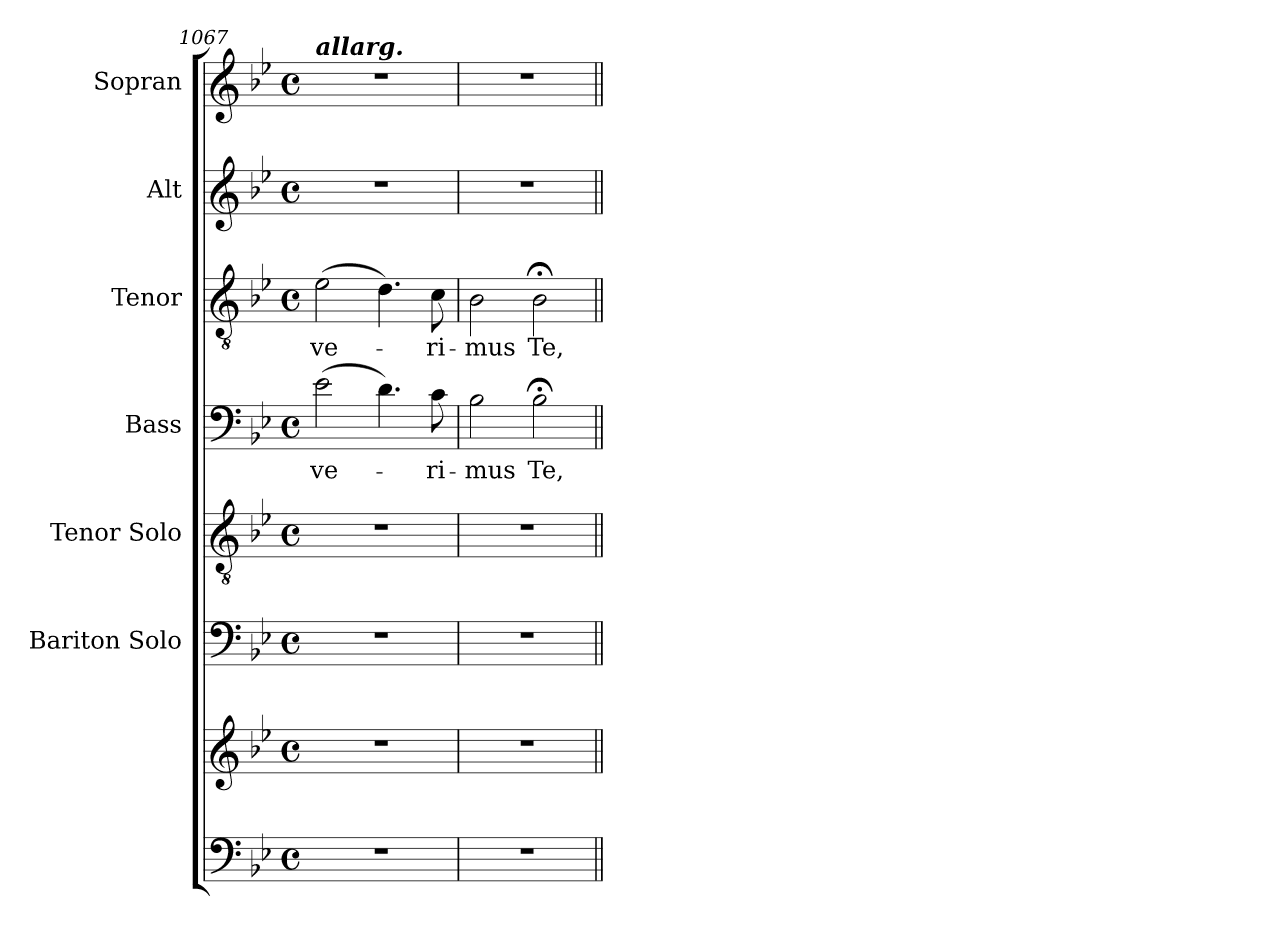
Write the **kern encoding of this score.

**kern	**kern	**kern	**kern	**kern	**text	**kern	**text	**kern	**kern
*part7	*part7	*part6	*part5	*part4	*part4	*part3	*part3	*part2	*part1
*staff8	*staff7	*staff6	*staff5	*staff4	*staff4	*staff3	*staff3	*staff2	*staff1
*	*	*I"Bariton Solo	*I"Tenor Solo	*I"Bass	*	*I"Tenor	*	*I"Alt	*I"Sopran
*	*	*	*	*I'B.	*	*I'T.	*	*I'A.	*I'S.
*clefF4	*clefG2	*clefF4	*clefGv2	*clefF4	*	*clefGv2	*	*clefG2	*clefG2
*k[b-e-]	*k[b-e-]	*k[b-e-]	*k[b-e-]	*k[b-e-]	*	*k[b-e-]	*	*k[b-e-]	*k[b-e-]
*B-:	*B-:	*B-:	*B-:	*B-:	*	*B-:	*	*B-:	*B-:
*M4/4	*M4/4	*M4/4	*M4/4	*M4/4	*	*M4/4	*	*M4/4	*M4/4
*met(c)	*met(c)	*met(c)	*met(c)	*met(c)	*	*met(c)	*	*met(c)	*met(c)
=1067	=1067	=1067	=1067	=1067	=1067	=1067	=1067	=1067	=1067
!	!	!	!	!	!	!	!	!	!LO:TX:a:Bi:t=allarg.
!	!	!	!	!	!LO:LY:b	!	!LO:LY:b	!	!
1r	1r	1r	1r	(>2e-\	-ve-	(>2e-\	-ve-	1r	1r
.	.	.	.	4.d\)	.	4.d\)	.	.	.
!	!	!	!	!	!LO:LY:b	!	!LO:LY:b	!	!
.	.	.	.	8c\	-ri-	8c\	-ri-	.	.
=1068	=1068	=1068	=1068	=1068	=1068	=1068	=1068	=1068	=1068
!	!	!	!	!	!LO:LY:b	!	!LO:LY:b	!	!
1r	1r	1r	1r	2B-\	-mus	2B-\	-mus	1r	1r
!	!	!	!	!	!LO:LY:b	!	!LO:LY:b	!	!
.	.	.	.	2B-;<\	Te,	2B-;<\	Te,	.	.
=||	=||	=||	=||	=||	=||	=||	=||	=||	=||
*-	*-	*-	*-	*-	*-	*-	*-	*-	*-
